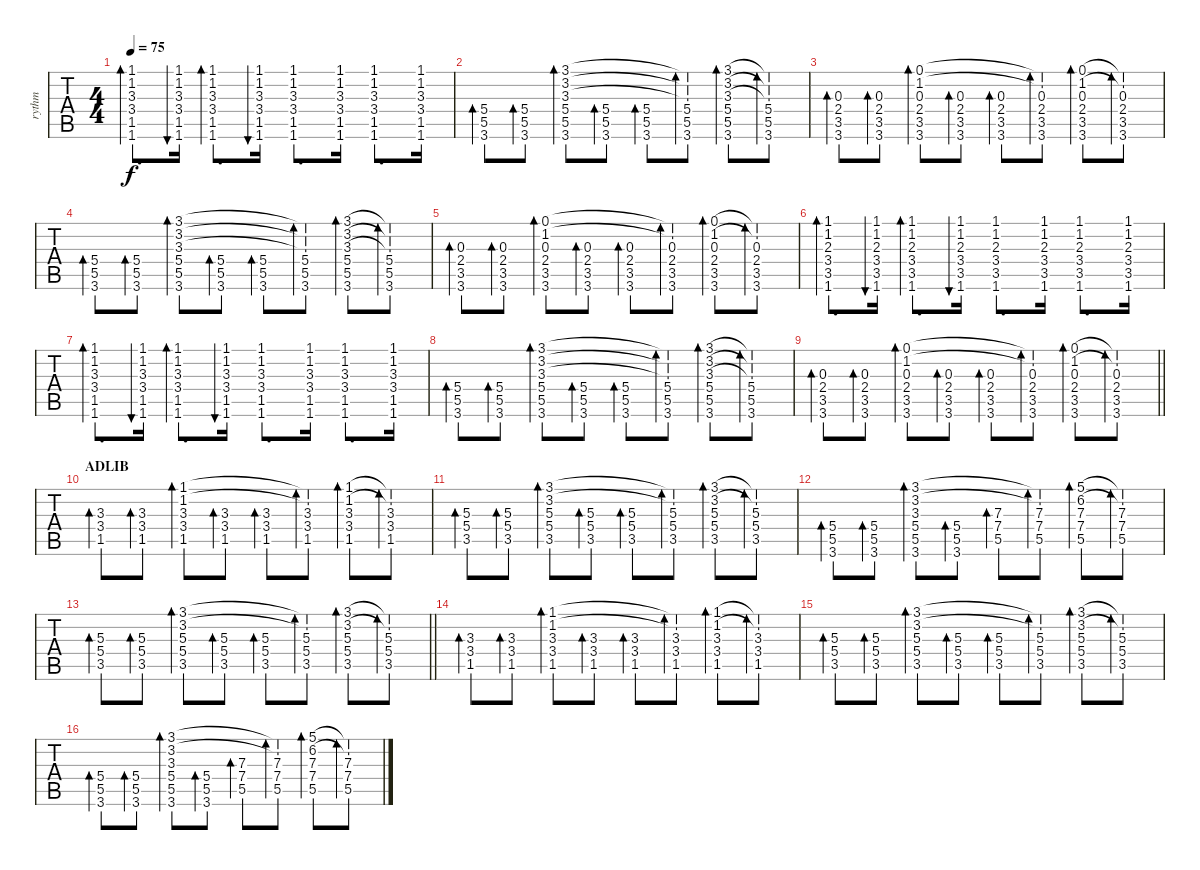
\track ("rythm" "rythm") {instrument acousticguitarsteel}
\staff {tabs}
\tuning (E4 B3 G3 D3 A2 E2) {hide}
\ts (4 4)
\tempo 75
\clef g2
\ks c
(1.1 1.2 3.3 3.4 1.5 1.6).8{d bd 30 dy f} (1.1 1.2 3.3 3.4 1.5 1.6).16{bu 30} (1.1 1.2 3.3 3.4 1.5 1.6).8{d bd 30} (1.1 1.2 3.3 3.4 1.5 1.6).16{bu 30} (1.1 1.2 3.3 3.4 1.5 1.6).8{d} (1.1 1.2 3.3 3.4 1.5 1.6).16 (1.1 1.2 3.3 3.4 1.5 1.6).8{d} (1.1 1.2 3.3 3.4 1.5 1.6).16 |
(5.4 5.5 3.6).8{bd 30} (5.4 5.5 3.6).8{bd 30} (3.1 3.2 3.3 5.4 5.5 3.6).8{bd 30} (5.4 5.5 3.6).8{bd 30} (5.4 5.5 3.6).8{bd 30} (3.1{t} 3.2{t} 3.3{t} 5.4 5.5 3.6).8{bd 30} (3.1 3.2 3.3 5.4 5.5 3.6).8{bd 30} (3.1{t} 3.2{t} 3.3{t} 5.4 5.5 3.6).8{bd 30} |
(0.3 2.4 3.5 3.6).8{bd 30} (0.3 2.4 3.5 3.6).8{bd 30} (0.1 1.2 0.3 2.4 3.5 3.6).8{bd 30} (0.3 2.4 3.5 3.6).8{bd 30} (0.3 2.4 3.5 3.6).8{bd 30} (0.1{t} 1.2{t} 0.3 2.4 3.5 3.6).8{bd 30} (0.1 1.2 0.3 2.4 3.5 3.6).8{bd 30} (0.1{t} 1.2{t} 0.3 2.4 3.5 3.6).8{bd 30} |
(5.4 5.5 3.6).8{bd 30} (5.4 5.5 3.6).8{bd 30} (3.1 3.2 3.3 5.4 5.5 3.6).8{bd 30} (5.4 5.5 3.6).8{bd 30} (5.4 5.5 3.6).8{bd 30} (3.1{t} 3.2{t} 3.3{t} 5.4 5.5 3.6).8{bd 30} (3.1 3.2 3.3 5.4 5.5 3.6).8{bd 30} (3.1{t} 3.2{t} 3.3{t} 5.4 5.5 3.6).8{bd 30} |
(0.3 2.4 3.5 3.6).8{bd 30} (0.3 2.4 3.5 3.6).8{bd 30} (0.1 1.2 0.3 2.4 3.5 3.6).8{bd 30} (0.3 2.4 3.5 3.6).8{bd 30} (0.3 2.4 3.5 3.6).8{bd 30} (0.1{t} 1.2{t} 0.3 2.4 3.5 3.6).8{bd 30} (0.1 1.2 0.3 2.4 3.5 3.6).8{bd 30} (0.1{t} 1.2{t} 0.3 2.4 3.5 3.6).8{bd 30} |
(1.1 1.2 2.3 3.4 3.5 1.6).8{d bd 30} (1.1 1.2 2.3 3.4 3.5 1.6).16{bu 30} (1.1 1.2 2.3 3.4 3.5 1.6).8{d bd 30} (1.1 1.2 2.3 3.4 3.5 1.6).16{bu 30} (1.1 1.2 2.3 3.4 3.5 1.6).8{d} (1.1 1.2 2.3 3.4 3.5 1.6).16 (1.1 1.2 2.3 3.4 3.5 1.6).8{d} (1.1 1.2 2.3 3.4 3.5 1.6).16 |
(1.1 1.2 3.3 3.4 1.5 1.6).8{d bd 30} (1.1 1.2 3.3 3.4 1.5 1.6).16{bu 30} (1.1 1.2 3.3 3.4 1.5 1.6).8{d bd 30} (1.1 1.2 3.3 3.4 1.5 1.6).16{bu 30} (1.1 1.2 3.3 3.4 1.5 1.6).8{d} (1.1 1.2 3.3 3.4 1.5 1.6).16 (1.1 1.2 3.3 3.4 1.5 1.6).8{d} (1.1 1.2 3.3 3.4 1.5 1.6).16 |
(5.4 5.5 3.6).8{bd 30} (5.4 5.5 3.6).8{bd 30} (3.1 3.2 3.3 5.4 5.5 3.6).8{bd 30} (5.4 5.5 3.6).8{bd 30} (5.4 5.5 3.6).8{bd 30} (3.1{t} 3.2{t} 3.3{t} 5.4 5.5 3.6).8{bd 30} (3.1 3.2 3.3 5.4 5.5 3.6).8{bd 30} (3.1{t} 3.2{t} 3.3{t} 5.4 5.5 3.6).8{bd 30} |
\barLineRight lightlight
(0.3 2.4 3.5 3.6).8{bd 30} (0.3 2.4 3.5 3.6).8{bd 30} (0.1 1.2 0.3 2.4 3.5 3.6).8{bd 30} (0.3 2.4 3.5 3.6).8{bd 30} (0.3 2.4 3.5 3.6).8{bd 30} (0.1{t} 1.2{t} 0.3 2.4 3.5 3.6).8{bd 30} (0.1 1.2 0.3 2.4 3.5 3.6).8{bd 30} (0.1{t} 1.2{t} 0.3 2.4 3.5 3.6).8{bd 30} |
\section ("" "ADLIB")
(3.3 3.4 1.5).8{bd 30} (3.3 3.4 1.5).8{bd 30} (1.1 1.2 3.3 3.4 1.5).8{bd 30} (3.3 3.4 1.5).8{bd 30} (3.3 3.4 1.5).8{bd 30} (1.1{t} 1.2{t} 3.3 3.4 1.5).8{bd 30} (1.1 1.2 3.3 3.4 1.5).8{bd 30} (1.1{t} 1.2{t} 3.3 3.4 1.5).8{bd 30} |
(5.3 5.4 3.5).8{bd 30} (5.3 5.4 3.5).8{bd 30} (3.1 3.2 5.3 5.4 3.5).8{bd 30} (5.3 5.4 3.5).8{bd 30} (5.3 5.4 3.5).8{bd 30} (3.1{t} 3.2{t} 5.3 5.4 3.5).8{bd 30} (3.1 3.2 5.3 5.4 3.5).8{bd 30} (3.1{t} 3.2{t} 5.3 5.4 3.5).8{bd 30} |
(5.4 5.5 3.6).8{bd 30} (5.4 5.5 3.6).8{bd 30} (3.1 3.2 3.3 5.4 5.5 3.6).8{bd 30} (5.4 5.5 3.6).8{bd 30} (7.3 7.4 5.5).8{bd 30} (3.1{t} 3.2{t} 7.3 7.4 5.5).8{bd 30} (5.1 6.2 7.3 7.4 5.5).8{bd 30} (5.1{t} 6.2{t} 7.3 7.4 5.5).8{bd 30} |
\barLineRight lightlight
(5.3 5.4 3.5).8{bd 30} (5.3 5.4 3.5).8{bd 30} (3.1 3.2 5.3 5.4 3.5).8{bd 30} (5.3 5.4 3.5).8{bd 30} (5.3 5.4 3.5).8{bd 30} (3.1{t} 3.2{t} 5.3 5.4 3.5).8{bd 30} (3.1 3.2 5.3 5.4 3.5).8{bd 30} (3.1{t} 3.2{t} 5.3 5.4 3.5).8{bd 30} |
(3.3 3.4 1.5).8{bd 30} (3.3 3.4 1.5).8{bd 30} (1.1 1.2 3.3 3.4 1.5).8{bd 30} (3.3 3.4 1.5).8{bd 30} (3.3 3.4 1.5).8{bd 30} (1.1{t} 1.2{t} 3.3 3.4 1.5).8{bd 30} (1.1 1.2 3.3 3.4 1.5).8{bd 30} (1.1{t} 1.2{t} 3.3 3.4 1.5).8{bd 30} |
(5.3 5.4 3.5).8{bd 30} (5.3 5.4 3.5).8{bd 30} (3.1 3.2 5.3 5.4 3.5).8{bd 30} (5.3 5.4 3.5).8{bd 30} (5.3 5.4 3.5).8{bd 30} (3.1{t} 3.2{t} 5.3 5.4 3.5).8{bd 30} (3.1 3.2 5.3 5.4 3.5).8{bd 30} (3.1{t} 3.2{t} 5.3 5.4 3.5).8{bd 30} |
(5.4 5.5 3.6).8{bd 30} (5.4 5.5 3.6).8{bd 30} (3.1 3.2 3.3 5.4 5.5 3.6).8{bd 30} (5.4 5.5 3.6).8{bd 30} (7.3 7.4 5.5).8{bd 30} (3.1{t} 3.2{t} 7.3 7.4 5.5).8{bd 30} (5.1 6.2 7.3 7.4 5.5).8{bd 30} (5.1{t} 6.2{t} 7.3 7.4 5.5).8{bd 30}
